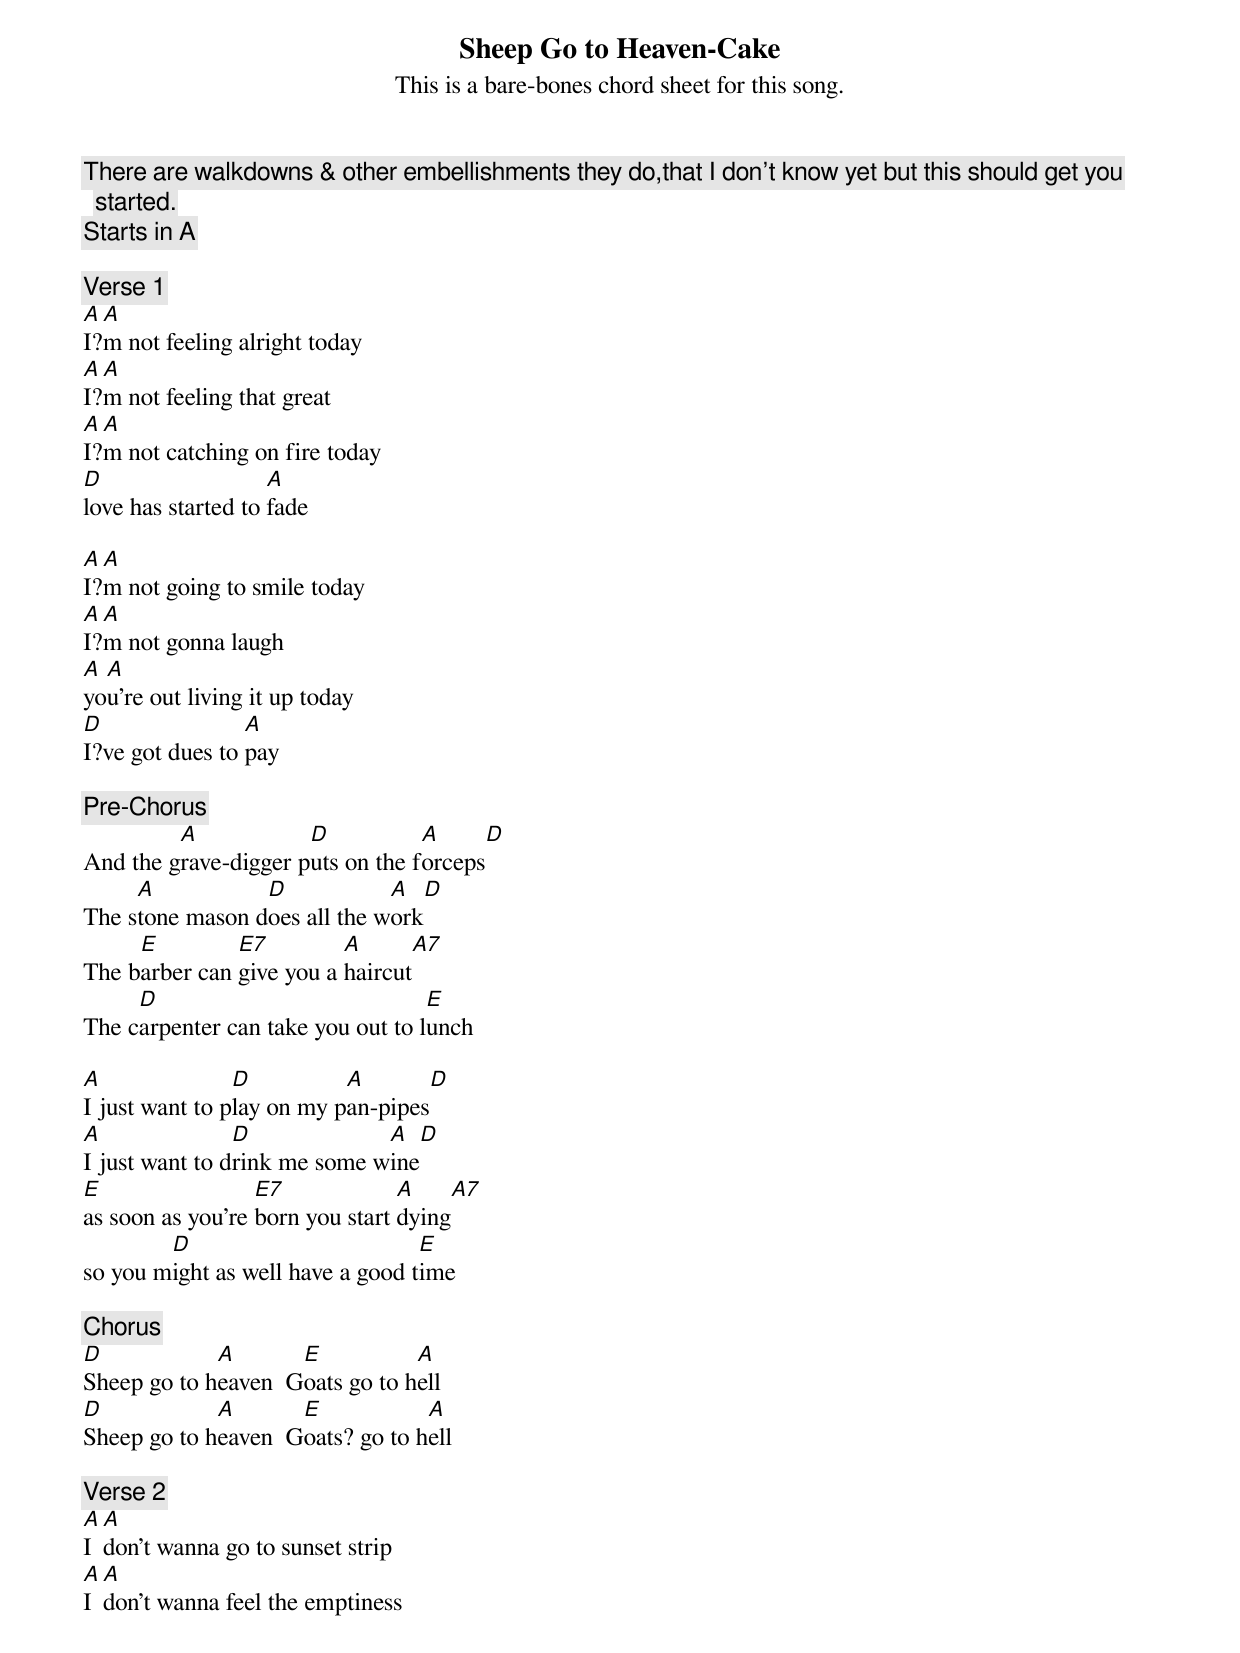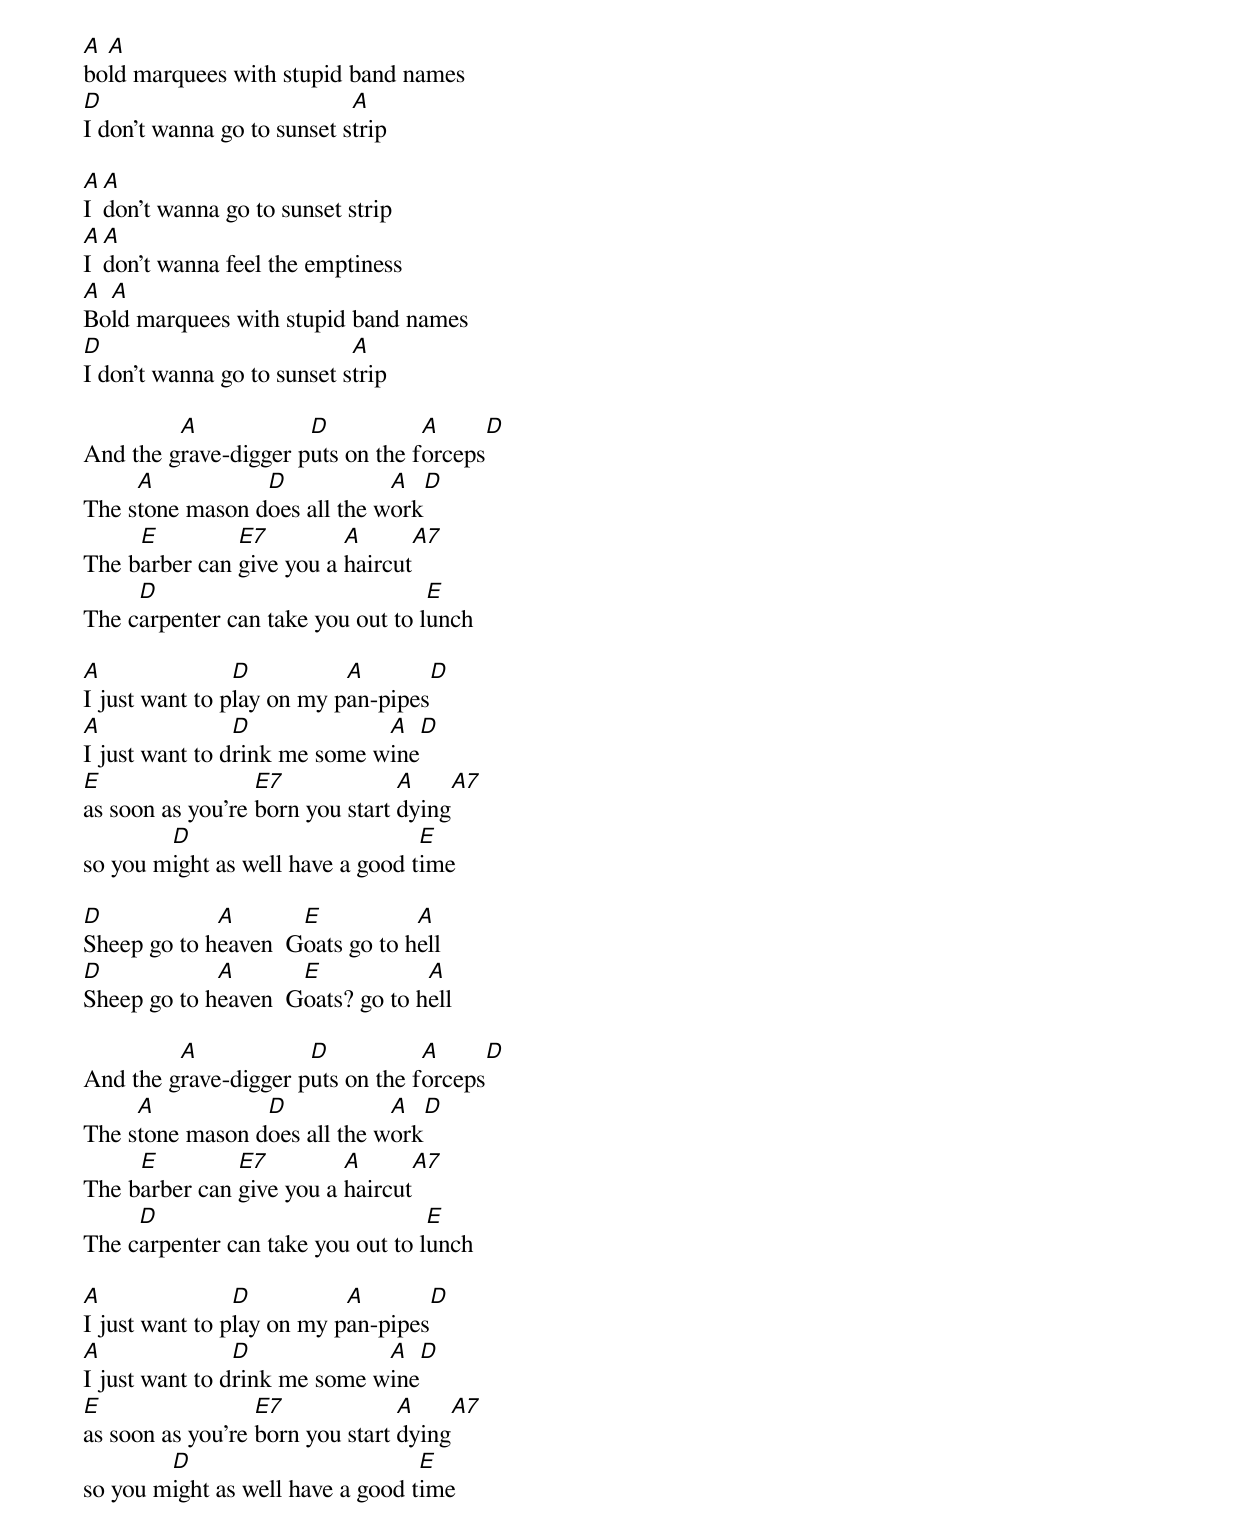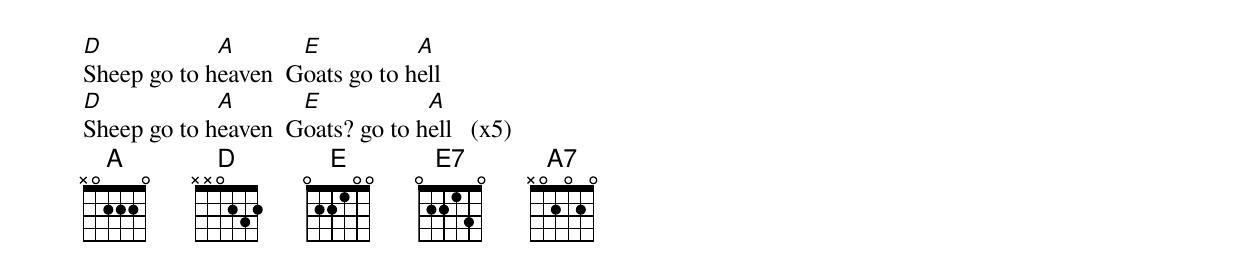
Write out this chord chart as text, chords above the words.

Sheep Go to Heaven-Cake
This is a bare-bones chord sheet for this song.
There are walkdowns & other embellishments they do,that I don't know yet but this should get you started.
Starts in A

[Verse 1]
A A
I?m not feeling alright today
A A
I?m not feeling that great
A A
I?m not catching on fire today
D                   A
love has started to fade

A A
I?m not going to smile today
A A
I?m not gonna laugh
A A
you're out living it up today
D                A
I?ve got dues to pay

[Pre-Chorus]
         A            D           A      D
And the grave-digger puts on the forceps
     A           D            A    D
The stone mason does all the work
     E         E7         A      A7
The barber can give you a haircut
     D                             E
The carpenter can take you out to lunch

A               D          A        D
I just want to play on my pan-pipes
A               D             A   D
I just want to drink me some wine
E                 E7             A     A7
as soon as you're born you start dying
        D                         E
so you might as well have a good time

[Chorus]
D            A       E           A
Sheep go to heaven  Goats go to hell
D            A       E            A
Sheep go to heaven  Goats? go to hell

[Verse 2]
A A
I don't wanna go to sunset strip
A A
I don't wanna feel the emptiness
A A
bold marquees with stupid band names
D                           A
I don't wanna go to sunset strip

A A
I don't wanna go to sunset strip
A A
I don't wanna feel the emptiness
A A
Bold marquees with stupid band names
D                           A
I don't wanna go to sunset strip

         A            D           A      D
And the grave-digger puts on the forceps
     A           D            A    D
The stone mason does all the work
     E         E7         A      A7
The barber can give you a haircut
     D                             E
The carpenter can take you out to lunch

A               D          A        D
I just want to play on my pan-pipes
A               D             A   D
I just want to drink me some wine
E                 E7             A     A7
as soon as you're born you start dying
        D                         E
so you might as well have a good time

D            A       E           A
Sheep go to heaven  Goats go to hell
D            A       E            A
Sheep go to heaven  Goats? go to hell

         A            D           A      D
And the grave-digger puts on the forceps
     A           D            A    D
The stone mason does all the work
     E         E7         A      A7
The barber can give you a haircut
     D                             E
The carpenter can take you out to lunch

A               D          A        D
I just want to play on my pan-pipes
A               D             A   D
I just want to drink me some wine
E                 E7             A     A7
as soon as you're born you start dying
        D                         E
so you might as well have a good time

D            A       E           A
Sheep go to heaven  Goats go to hell
D            A       E            A
Sheep go to heaven  Goats? go to hell   (x5)
